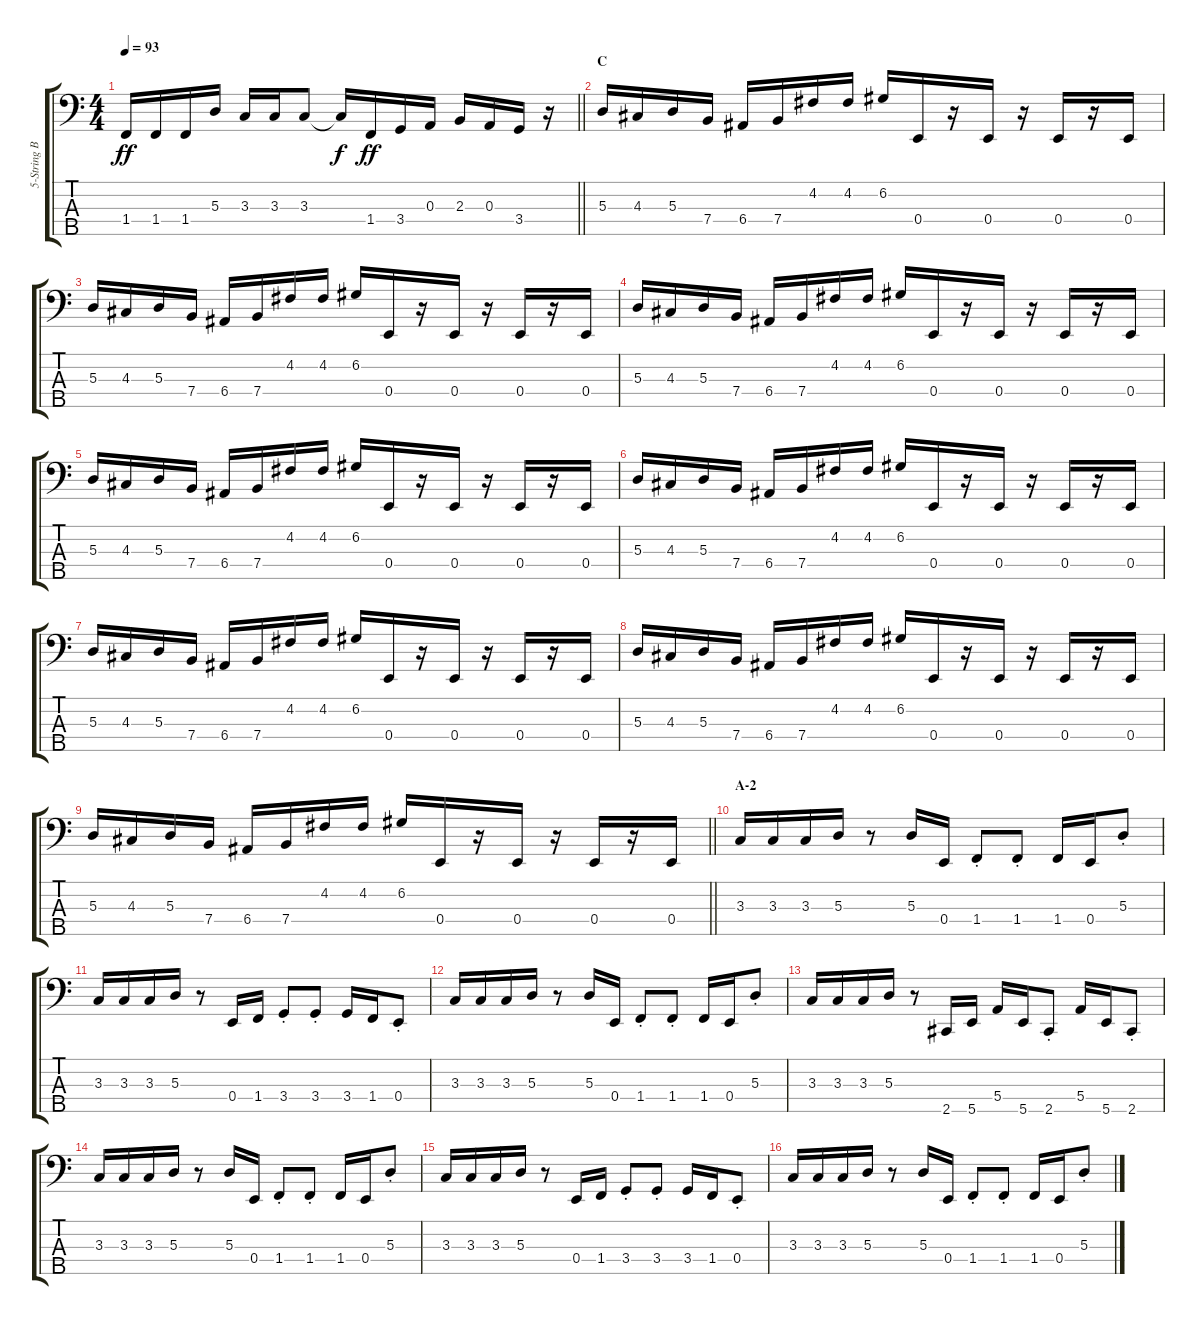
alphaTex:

\track ("5-String Bass" "5-String B") {instrument electricbassfinger}
\staff {score tabs}
\tuning (G2 D2 A1 E1 B0) {hide}
\ts (4 4)
\tempo 93
\clef f4
\barLineRight lightlight
\ks c
1.4.16{dy ff} 1.4.16 1.4.16 5.3.16 3.3.16 3.3.16 3.3.8 3.3{t}.16{dy f} 1.4.16{dy ff} 3.4.16 0.3.16 2.3.16 0.3.16 3.4.16 r.16 |
\section ("" "C")
5.3.16 4.3.16 5.3.16 7.4.16 6.4.16 7.4.16 4.2.16 4.2.16 6.2.16 0.4.16 r.16 0.4.16 r.16 0.4.16 r.16 0.4.16 |
5.3.16 4.3.16 5.3.16 7.4.16 6.4.16 7.4.16 4.2.16 4.2.16 6.2.16 0.4.16 r.16 0.4.16 r.16 0.4.16 r.16 0.4.16 |
5.3.16 4.3.16 5.3.16 7.4.16 6.4.16 7.4.16 4.2.16 4.2.16 6.2.16 0.4.16 r.16 0.4.16 r.16 0.4.16 r.16 0.4.16 |
5.3.16 4.3.16 5.3.16 7.4.16 6.4.16 7.4.16 4.2.16 4.2.16 6.2.16 0.4.16 r.16 0.4.16 r.16 0.4.16 r.16 0.4.16 |
5.3.16 4.3.16 5.3.16 7.4.16 6.4.16 7.4.16 4.2.16 4.2.16 6.2.16 0.4.16 r.16 0.4.16 r.16 0.4.16 r.16 0.4.16 |
5.3.16 4.3.16 5.3.16 7.4.16 6.4.16 7.4.16 4.2.16 4.2.16 6.2.16 0.4.16 r.16 0.4.16 r.16 0.4.16 r.16 0.4.16 |
5.3.16 4.3.16 5.3.16 7.4.16 6.4.16 7.4.16 4.2.16 4.2.16 6.2.16 0.4.16 r.16 0.4.16 r.16 0.4.16 r.16 0.4.16 |
\barLineRight lightlight
5.3.16 4.3.16 5.3.16 7.4.16 6.4.16 7.4.16 4.2.16 4.2.16 6.2.16 0.4.16 r.16 0.4.16 r.16 0.4.16 r.16 0.4.16 |
\section ("" "A-2")
3.3.16 3.3.16 3.3.16 5.3.16 r.8 5.3.16 0.4.16 1.4{st}.8 1.4{st}.8 1.4.16 0.4.16 5.3{st}.8 |
3.3.16 3.3.16 3.3.16 5.3.16 r.8 0.4.16 1.4.16 3.4{st}.8 3.4{st}.8 3.4.16 1.4.16 0.4{st}.8 |
3.3.16 3.3.16 3.3.16 5.3.16 r.8 5.3.16 0.4.16 1.4{st}.8 1.4{st}.8 1.4.16 0.4.16 5.3{st}.8 |
3.3.16 3.3.16 3.3.16 5.3.16 r.8 2.5.16 5.5.16 5.4.16 5.5.16 2.5{st}.8 5.4.16 5.5.16 2.5{st}.8 |
3.3.16 3.3.16 3.3.16 5.3.16 r.8 5.3.16 0.4.16 1.4{st}.8 1.4{st}.8 1.4.16 0.4.16 5.3{st}.8 |
3.3.16 3.3.16 3.3.16 5.3.16 r.8 0.4.16 1.4.16 3.4{st}.8 3.4{st}.8 3.4.16 1.4.16 0.4{st}.8 |
3.3.16 3.3.16 3.3.16 5.3.16 r.8 5.3.16 0.4.16 1.4{st}.8 1.4{st}.8 1.4.16 0.4.16 5.3{st}.8
